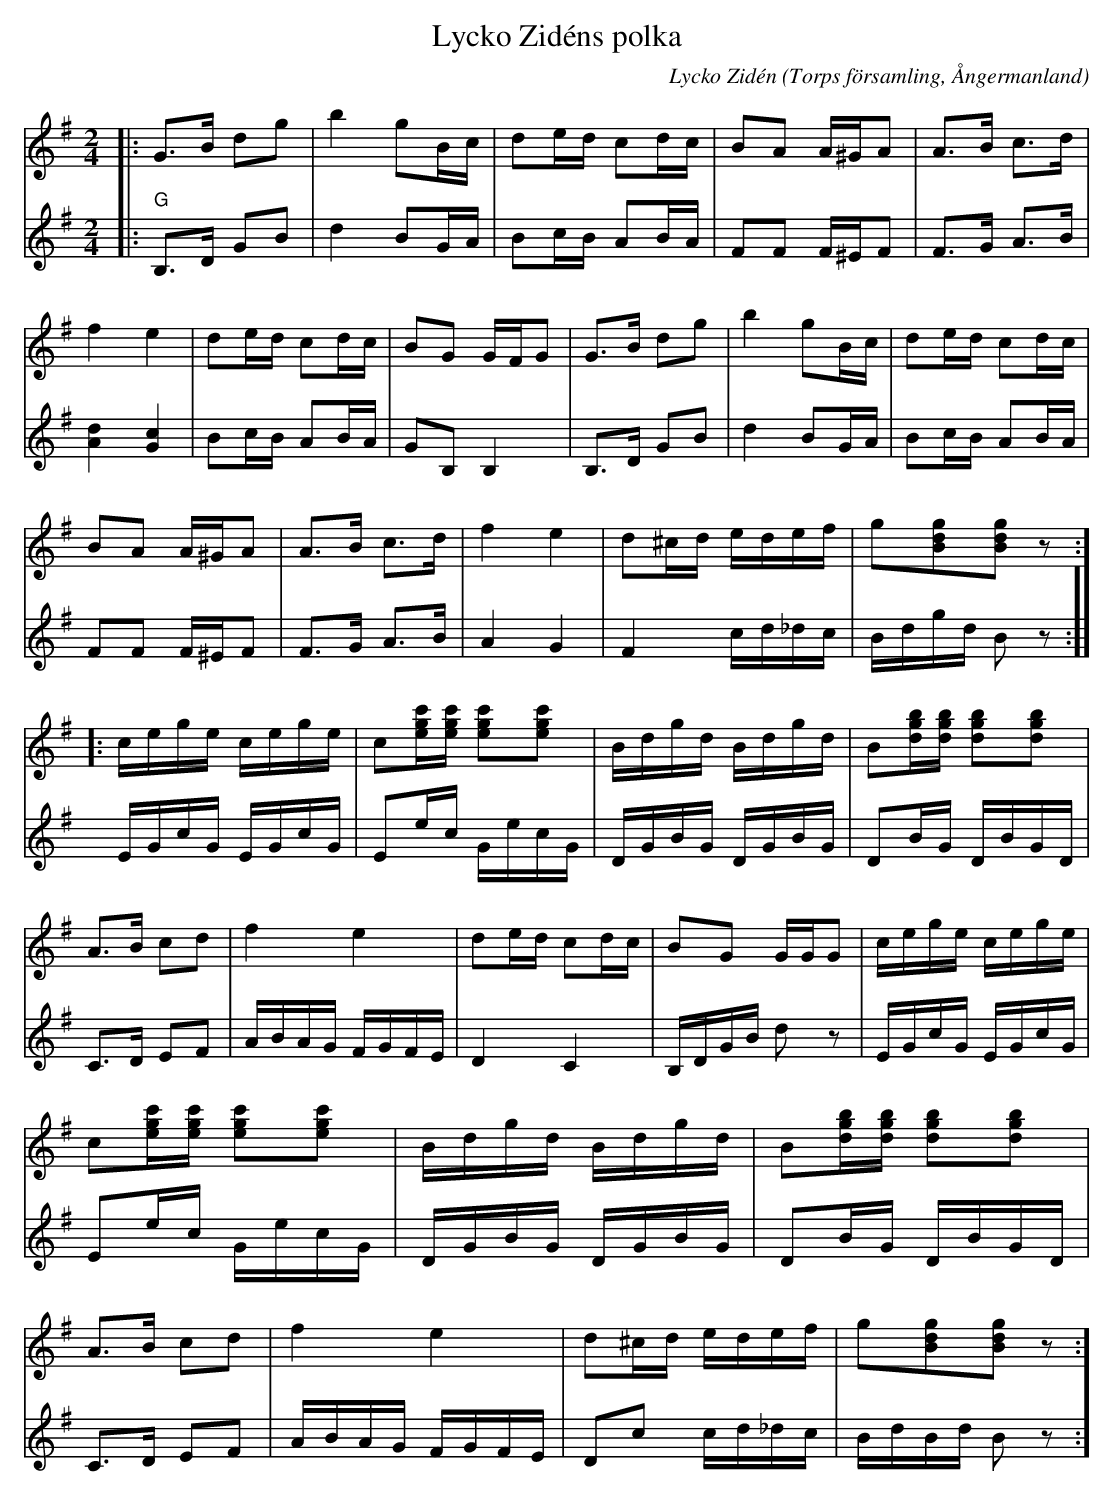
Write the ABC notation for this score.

X:1
T:Lycko Zidéns polka
O:Torps församling, Ångermanland
C: Lycko Zidén
M:2/4
L:1/16
K:G
V:1
|: G3B d2g2 | b4 g2Bc | d2ed c2dc | B2A2 A^GA2 |A3B c3d | f4 e4 | d2ed c2dc | B2G2 GFG2 | G3B d2g2 | b4 g2Bc | d2ed c2dc | B2A2 A^GA2 | A3B c3d | f4 e4 | d2^cd edef | g2[gdB]2[gdB]2 z2 :][: cege cege | c2[c'ge][c'ge] [c'ge]2[c'ge]2 | Bdgd Bdgd | B2[bgd][bgd] [bgd]2[bgd]2 | A3B c2d2 | f4 e4 | d2ed c2dc | B2G2 GGG2 | cege cege | c2[c'ge][c'ge] [c'ge]2[c'ge]2 | Bdgd Bdgd | B2[bgd][bgd] [bgd]2[bgd]2 | A3B c2d2 | f4 e4 | d2^cd edef | g2[gdB]2[gdB]2 z2 :]
V:2
|: "G" B,3D G2B2 | d4 B2GA | B2cB A2BA | F2F2 F^EF2 | F3G A3B | [dA]4 [cG]4 | B2cB A2BA | G2B,2 B,4 | B,3D G2B2 | d4 B2GA | B2cB A2BA | F2F2 F^EF2 | F3G A3B | A4 G4 | F4 cd_dc | Bdgd B2 z2 :][ EGcG EGcG | E2ec GecG | DGBG DGBG | D2BG DBGD | C3D E2F2 | ABAG FGFE | D4 C4 | B,DGB d2 z2 | EGcG EGcG | E2ec GecG | DGBG DGBG | D2BG DBGD | C3D E2F2 | ABAG FGFE | D2c2 cd_dc | BdBd B2 z2 :]
